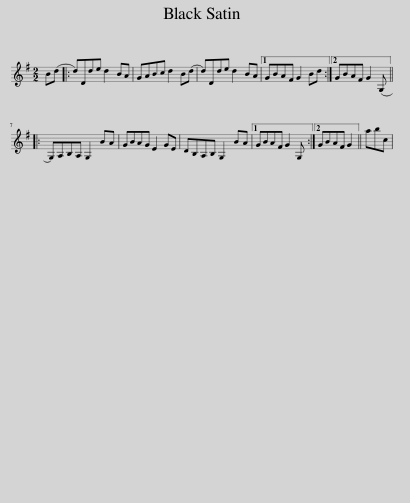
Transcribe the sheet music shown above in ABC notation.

X:1
L:1/8
M:2/2
I:linebreak $
K:G
V:1 treble
V:1
 B(d |: d)Dde d2 BA | GABc d2 B(d | d)Dde d2 BA |1 GBAF G2 Bd :|2 %5
 GBAF G2 (G, |:$ G,)A,B,A, G,2 BA | GBAG E2 GE | DB,A,B, G,2 BA |1 GBAF G2 G, :|2 %10
 GBAF G2 || abc | %12
